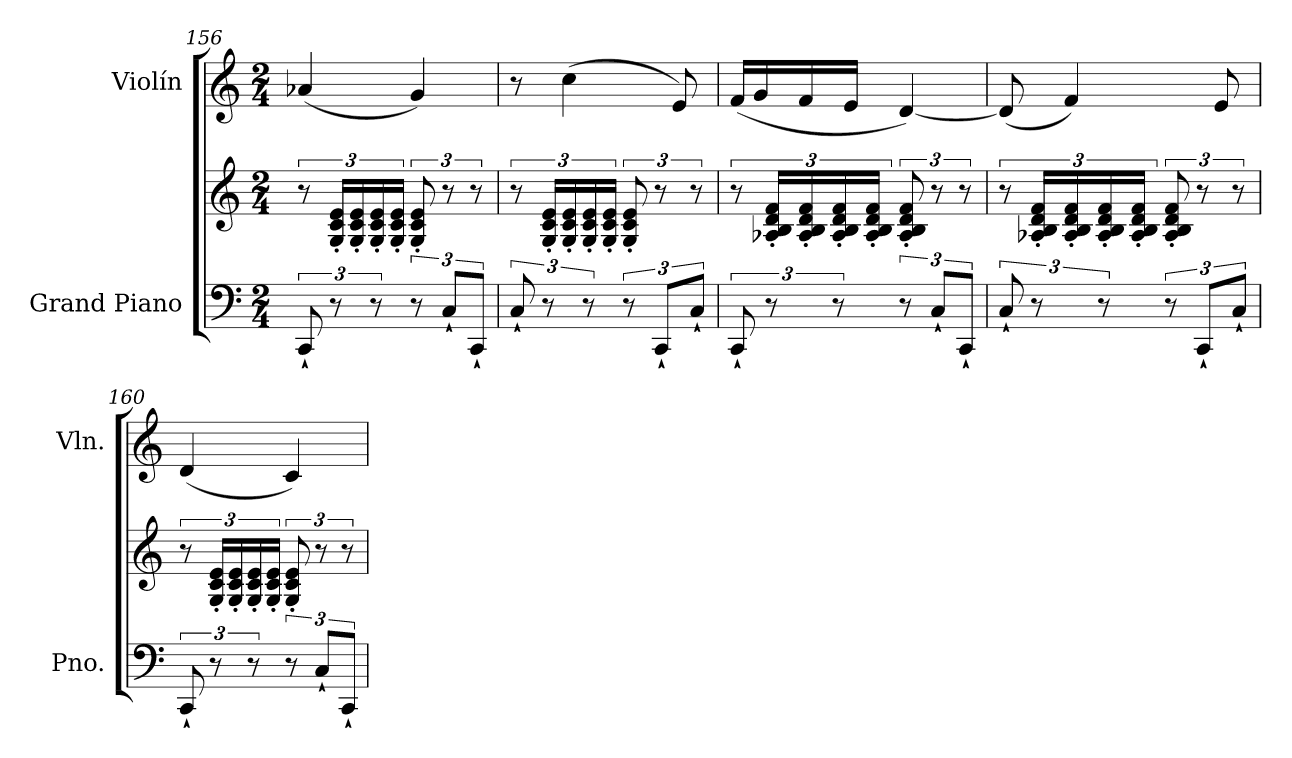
**kern	**kern	**kern
*part2	*part2	*part1
*staff3	*staff2	*staff1
*I"Grand Piano	*	*I"Violín
*I'Pno.	*	*I'Vln.
!!LO:PB:g=z
*clefF4	*clefG2	*clefG2
*k[]	*k[]	*k[]
*M2/4	*M2/4	*M2/4
=156	=156	=156
12CC`/	12r	(4a-X/
12r	24G/' 24c/' 24e/'LL	.
.	24G/' 24c/' 24e/'	.
12r	24G/' 24c/' 24e/'	.
.	24G/' 24c/' 24e/'JJ	.
12r	12G/' 12c/' 12e/'	4g/)
12C`/L	12r	.
12CC`/J	12r	.
=157	=157	=157
12C`/	12r	8r
12r	24G/' 24c/' 24e/'LL	.
.	24G/' 24c/' 24e/'	(4cc\
12r	24G/' 24c/' 24e/'	.
.	24G/' 24c/' 24e/'JJ	.
12r	12G/' 12c/' 12e/'	.
12CC`/L	12r	.
.	.	8e/)
12C`/J	12r	.
=158	=158	=158
12CC`/	12r	(16f/LL
.	.	16g/
12r	24A-X/' 24B/' 24d/' 24f/'LL	.
.	24A-/' 24B/' 24d/' 24f/'	16f/
12r	24A-/' 24B/' 24d/' 24f/'	.
.	.	16e/JJ
.	24A-/' 24B/' 24d/' 24f/'JJ	.
12r	12A-/' 12B/' 12d/' 12f/'	[4d/)
12C`/L	12r	.
12CC`/J	12r	.
!!LO:LB:g=z
=159	=159	=159
12C`/	12r	(8d/]
12r	24A-X/' 24B/' 24d/' 24f/'LL	.
.	24A-/' 24B/' 24d/' 24f/'	4f/)
12r	24A-/' 24B/' 24d/' 24f/'	.
.	24A-/' 24B/' 24d/' 24f/'JJ	.
12r	12A-/' 12B/' 12d/' 12f/'	.
12CC`/L	12r	.
.	.	8e/
12C`/J	12r	.
=160	=160	=160
12CC`/	12r	(4d/
12r	24G/' 24c/' 24e/'LL	.
.	24G/' 24c/' 24e/'	.
12r	24G/' 24c/' 24e/'	.
.	24G/' 24c/' 24e/'JJ	.
12r	12G/' 12c/' 12e/'	4c/)
12C`/L	12r	.
12CC`/J	12r	.
=	=	=
*-	*-	*-
